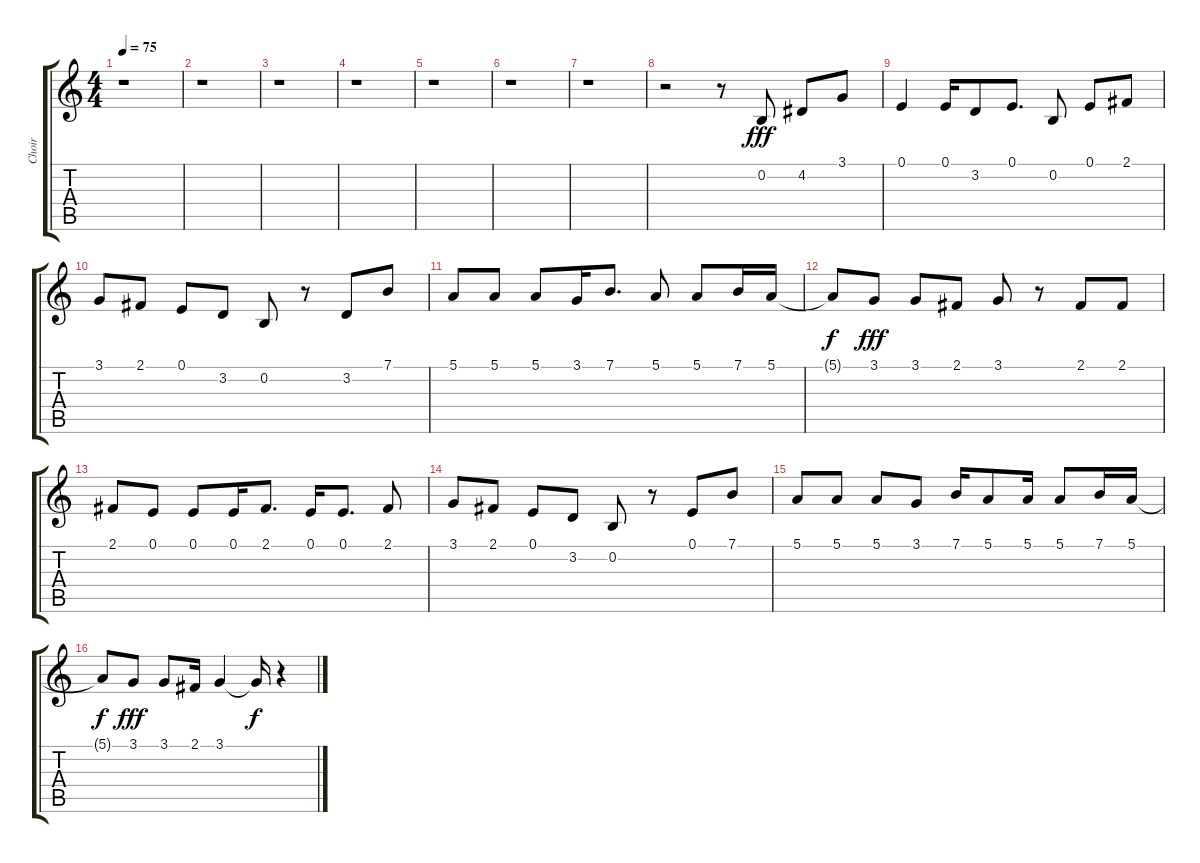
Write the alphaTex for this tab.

\track ("Choir" "Choir") {instrument choiraahs}
\staff {score tabs}
\tuning (E4 B3 G3 D3 A2 E2) {hide}
\ts (4 4)
\tempo 75
\clef g2
\ks c
r.1{dy f} |
r.1 |
r.1 |
r.1 |
r.1 |
r.1 |
r.1 |
r.2 r.8 0.2.8{dy fff volume 16} 4.2.8 3.1.8 |
0.1.4 0.1.16 3.2.8 0.1.8{d} 0.2.8 0.1.8 2.1.8 |
3.1.8 2.1.8 0.1.8 3.2.8 0.2.8 r.8 3.2.8 7.1.8 |
5.1.8 5.1.8 5.1.8 3.1.16 7.1.8{d} 5.1.8 5.1.8 7.1.16 5.1.16 |
5.1{t}.8{dy f} 3.1.8{dy fff} 3.1.8 2.1.8 3.1.8 r.8 2.1.8 2.1.8 |
2.1.8 0.1.8 0.1.8 0.1.16 2.1.8{d} 0.1.16 0.1.8{d} 2.1.8 |
3.1.8 2.1.8 0.1.8 3.2.8 0.2.8 r.8 0.1.8 7.1.8 |
5.1.8 5.1.8 5.1.8 3.1.8 7.1.16 5.1.8 5.1.16 5.1.8 7.1.16 5.1.16 |
5.1{t}.8{dy f} 3.1.8{dy fff} 3.1.8 2.1.16 3.1.4 3.1{t}.16{dy f} r.4
